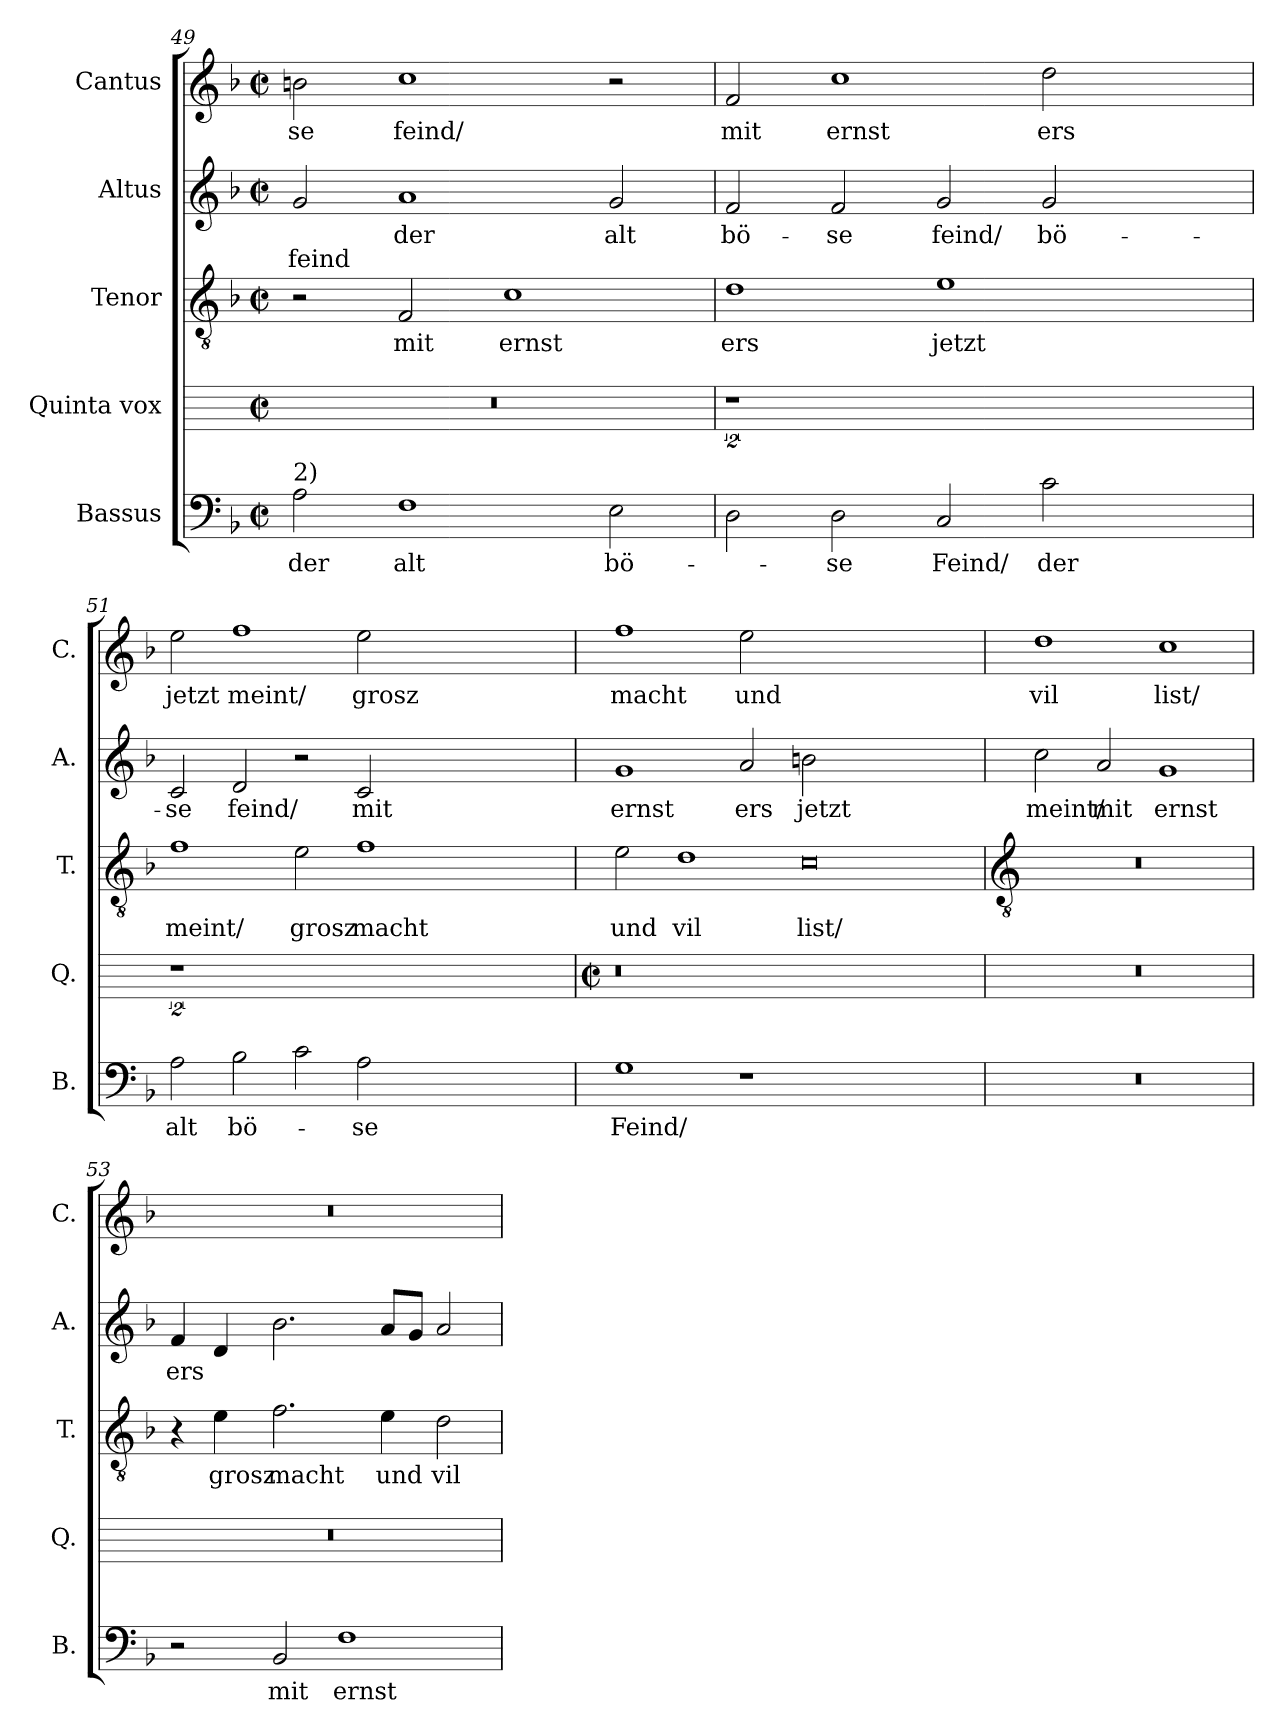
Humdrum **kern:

**kern	**text	**kern	**kern	**text	**kern	**text	**text	**kern	**text
*part5	*part5	*part4	*part3	*part3	*part2	*part2	*part2	*part1	*part1
*staff5	*staff5	*staff4	*staff3	*staff3	*staff2	*staff2	*staff2	*staff1	*staff1
*I"Bassus	*	*I"Quinta vox	*I"Tenor	*	*I"Altus	*	*	*I"Cantus	*
*I'B.	*	*I'Q.	*I'T.	*	*I'A.	*	*	*I'C.	*
!!LO:LB:g=z
*clefF4	*	*	*clefGv2	*	*clefG2	*	*	*clefG2	*
*k[b-]	*	*	*k[b-]	*	*k[b-]	*	*	*k[b-]	*
*F:	*	*	*F:	*	*F:	*	*	*F:	*
*M4/2	*	*M4/2	*M4/2	*	*M4/2	*	*	*M4/2	*
*met(c|)	*	*met(c|)	*met(c|)	*	*met(c|)	*	*	*met(c|)	*
=49A	=49A	=49A	=49A	=49A	=49A	=49A	=49A	=49A	=49A
!LO:TX:a:t=2)	!	!	!	!	!	!	!	!	!
!	!LO:LY:b	!	!	!	!	!	!LO:LY:b	!	!LO:LY:b
2A	der	0r	2r	.	2g	.	feind	2bn	-se
!	!LO:LY:b	!	!	!LO:LY:b	!	!LO:LY:b	!	!	!LO:LY:b
1F	alt	.	2F	mit	1a	der	.	1cc	feind/
!	!	!	!	!LO:LY:b	!	!	!	!	!
.	.	.	1c	ernst	.	.	.	.	.
!	!LO:LY:b	!	!	!	!	!LO:LY:b	!	!	!
2E	bö-	.	.	.	2g	alt	.	2r	.
=50A	=50A	=50A	=50A	=50A	=50A	=50A	=50A	=50A	=50A
!	!	!	!	!LO:LY:b	!	!LO:LY:b	!	!	!LO:LY:b
2D	.	2%5r	1d	ers	2f	bö-	.	2f	mit
!	!LO:LY:b	!	!	!	!	!LO:LY:b	!	!	!LO:LY:b
2D	-se	.	.	.	2f	-se	.	1cc	ernst
!	!LO:LY:b	!	!	!LO:LY:b	!	!LO:LY:b	!	!	!
2C	Feind/	.	1e	jetzt	2g	feind/	.	.	.
!	!LO:LY:b	!	!	!	!	!LO:LY:b	!	!	!LO:LY:b
2c	der	.	.	.	2g	bö-	.	2dd	ers
2ryy	.	.	2ryy	.	2ryy	.	.	2ryy	.
=51A	=51A	=51A	=51A	=51A	=51A	=51A	=51A	=51A	=51A
!	!LO:LY:b	!	!	!LO:LY:b	!	!LO:LY:b	!	!	!LO:LY:b
2A	alt	2%7r	1f	meint/	2c	-se	.	2ee	jetzt
!	!LO:LY:b	!	!	!	!	!LO:LY:b	!	!	!LO:LY:b
2B-	bö-	.	.	.	2d	feind/	.	1ff	meint/
!	!	!	!	!LO:LY:b	!	!	!	!	!
2c	.	.	2e	grosz	2r	.	.	.	.
!	!LO:LY:b	!	!	!LO:LY:b	!	!LO:LY:b	!	!	!LO:LY:b
2A	-se	.	1f	macht	2c	mit	.	2ee	grosz
1.ryy	.	.	.	.	1.ryy	.	.	1.ryy	.
.	.	.	1ryy	.	.	.	.	.	.
!!LO:LB:g=z
=51B	=51B	=51B	=51B	=51B	=51B	=51B	=51B	=51B	=51B
*	*	*M4/2	*	*	*	*	*	*	*
*	*	*met(c|)	*	*	*	*	*	*	*
!	!LO:LY:b	!	!	!LO:LY:b	!	!LO:LY:b	!	!	!LO:LY:b
1G	Feind/	0r	2e	und	1g	ernst	.	1ff	macht
!	!	!	!	!LO:LY:b	!	!	!	!	!
.	.	.	1d	vil	.	.	.	.	.
!	!	!	!	!	!	!LO:LY:b	!	!	!LO:LY:b
1r	.	.	.	.	2a	ers	.	2ee	und
!	!	!	!	!LO:LY:b	!	!LO:LY:b	!	!	!
.	.	.	0c	list/	2bn	jetzt	.	0ryy	.
1.ryy	.	1.ryy	.	.	1.ryy	.	.	.	.
!!LO:LB:g=z
=52	=52	=52	=52	=52	=52	=52	=52	=52	=52
*	*	*	*clefGv2	*	*	*	*	*	*
!	!	!	!	!	!	!LO:LY:b	!	!	!LO:LY:b
0r	.	0r	0r	.	2cc	meint/	.	1dd	vil
!	!	!	!	!	!	!LO:LY:b	!	!	!
.	.	.	.	.	2a	mit	.	.	.
!	!	!	!	!	!	!LO:LY:b	!	!	!LO:LY:b
.	.	.	.	.	1g	ernst	.	1cc	list/
!!LO:LB:g=z
=53	=53	=53	=53	=53	=53	=53	=53	=53	=53
!	!	!	!	!	!	!LO:LY:b	!	!	!
2r	.	0r	4r	.	4f	ers	.	0r	.
!	!	!	!	!LO:LY:b	!	!	!	!	!
.	.	.	4e	grosz	4d	.	.	.	.
!	!LO:LY:b	!	!	!LO:LY:b	!	!	!	!	!
2BB-	mit	.	2.f	macht	2.b-	.	.	.	.
!	!LO:LY:b	!	!	!	!	!	!	!	!
1F	ernst	.	.	.	.	.	.	.	.
!	!	!	!	!LO:LY:b	!	!	!	!	!
.	.	.	4e	und	8aL	.	.	.	.
.	.	.	.	.	8gJ	.	.	.	.
!	!	!	!	!LO:LY:b	!	!	!	!	!
.	.	.	2d	vil	2a	.	.	.	.
=	=	=	=	=	=	=	=	=	=
*-	*-	*-	*-	*-	*-	*-	*-	*-	*-
